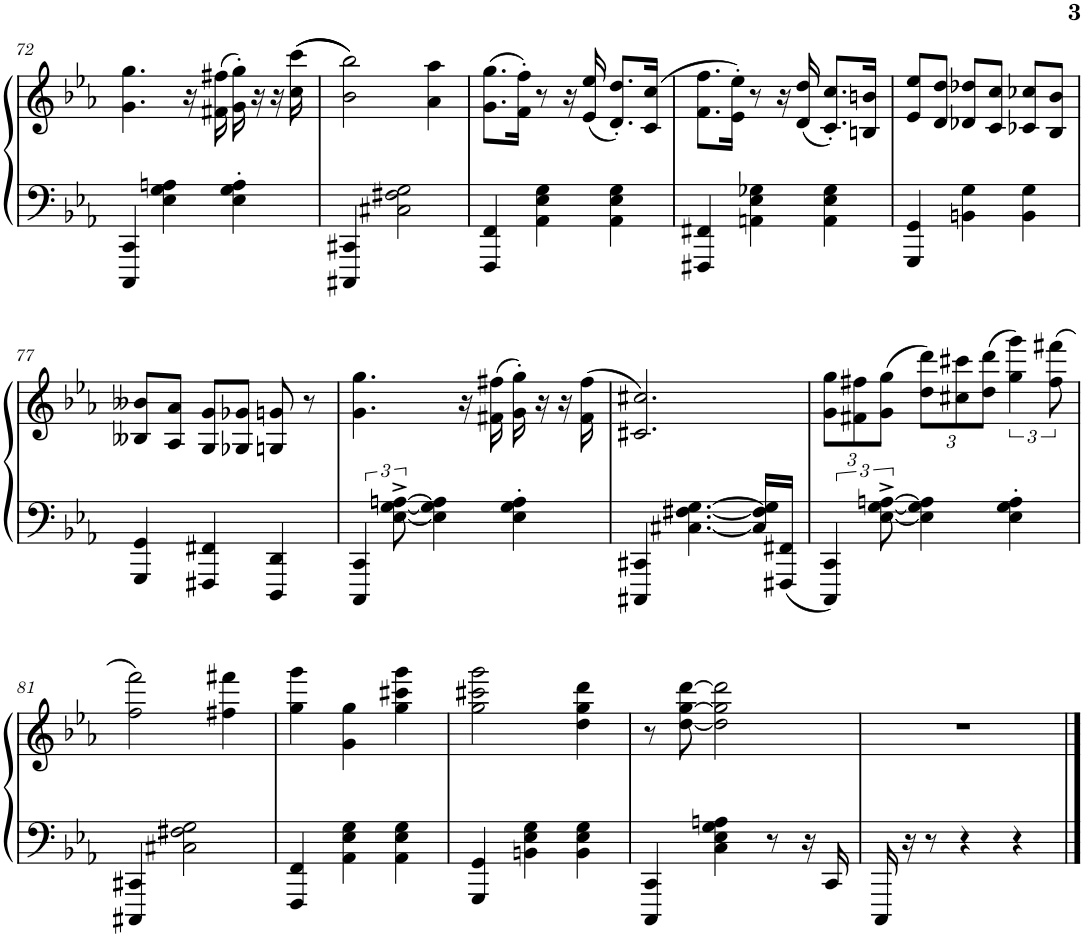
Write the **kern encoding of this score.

**kern	**kern
*part1	*part1
*staff2	*staff1
*I"Piano	*
*I'Pno.	*
!!LO:PB:g=z
*clefF4	*clefG2
*k[b-e-a-]	*k[b-e-a-]
*M3/4	*M3/4
=72	=72
4CCC/ 4CC/	4.g\ 4.gg\
4E-\ 4G\ 4An\	.
.	16r
.	(16f#X\ 16ff#X\
4E-\' 4G\' 4A\'	16g\' 16gg\')
.	16r
.	16r
.	((16cc\ 16ccc\
=73	=73
4CCC#X/ 4CC#X/	2b-\ 2bb-\))
2C#X\ 2F#X\ 2G\	.
.	4a-\ 4aa-\
=74	=74
4FFF/ 4FF/	(8.g\ 8.gg\L
.	16f\' 16ff\'Jk)
4AA-\ 4E-\ 4G\	8r
.	16r
.	(16e-/ 16ee-/
4AA-\ 4E-\ 4G\	8.d/' 8.dd/'L)
.	(16c/ 16cc/Jk
=75	=75
4FFF#X/ 4FF#X/	8.f\ 8.ff\L
.	16e-\' 16ee-\'Jk)
4AAn\ 4E-\ 4G-X\	8r
.	16r
.	(16d/ 16dd/
4AA\ 4E-\ 4G-\	8.c/' 8.cc/'L)
.	16Bn/ 16bn/Jk
=76	=76
4GGG/ 4GG/	8e-/ 8ee-/L
.	8d/ 8dd/J
4BBn\ 4G\	8d-X/ 8dd-X/L
.	8c/ 8cc/J
4BB\ 4G\	8c-X/ 8cc-X/L
.	8B-/ 8b-/J
!!LO:LB:g=z
=77	=77
4GGG/ 4GG/	8B--X/ 8b--X/L
.	8A-/ 8a-/J
4FFF#X/ 4FF#X/	8G/ 8g/L
.	8G-X/ 8g-X/J
4DDD/ 4DD/	8Gn/ 8gn/
.	8r
=78	=78
6CCC/ 6CC/	4.g\ 4.gg\
[12E-\^ [12G\^ [12An\^	.
4E-\] 4G\] 4A\]	.
.	16r
.	(16f#X\ 16ff#X\
4E-\' 4G\' 4A\'	16g\' 16gg\')
.	16r
.	16r
.	(16f#\ 16ff#\
=79	=79
4CCC#X/ 4CC#X/	2.c#X/ 2.cc#X/)
[4.C#X\ [4.F#X\ [4.G\	.
16C#/] 16F#/] 16G/]LL	.
16FFF#X/ 16FF#X/JJ	.
=80	=80
*	*Xbrackettup
6CCC/ 6CC/	12g\ 12gg\L
.	12f#X\ 12ff#X\
[12E-\^ [12G\^ [12An\^	(12g\ 12gg\J
4E-\] 4G\] 4A\]	12dd\ 12ddd\L)
.	12cc#X\ 12ccc#X\
.	(12dd\ 12ddd\J
*	*brackettup
4E-\' 4G\' 4A\'	6gg\ 6ggg\)
.	(12ff#\ 12fff#X\
!!LO:LB:g=z
=81	=81
4CCC#X/ 4CC#X/	2ff\ 2fff\)
2C#X\ 2F#X\ 2G\	.
.	4ff#X\ 4fff#X\
=82	=82
4FFF/ 4FF/	4gg\ 4ggg\
4AA-\ 4E-\ 4G\	4g\ 4gg\
4AA-\ 4E-\ 4G\	4gg\ 4ccc#X\ 4ggg\
=83	=83
4GGG/ 4GG/	2gg\ 2ccc#X\ 2ggg\
4BBn\ 4E-\ 4G\	.
4BB\ 4E-\ 4G\	4dd\ 4gg\ 4ddd\
=84	=84
4CCC/ 4CC/	8r
.	[8dd\ [8gg\ [8ddd\
4C\ 4E-\ 4G\ 4An\	2dd\] 2gg\] 2ddd\]
8r	.
16r	.
16CC/	.
=85	=85
16CCC/	2.r
16r	.
8r	.
4r	.
4r	.
==	==
*-	*-
